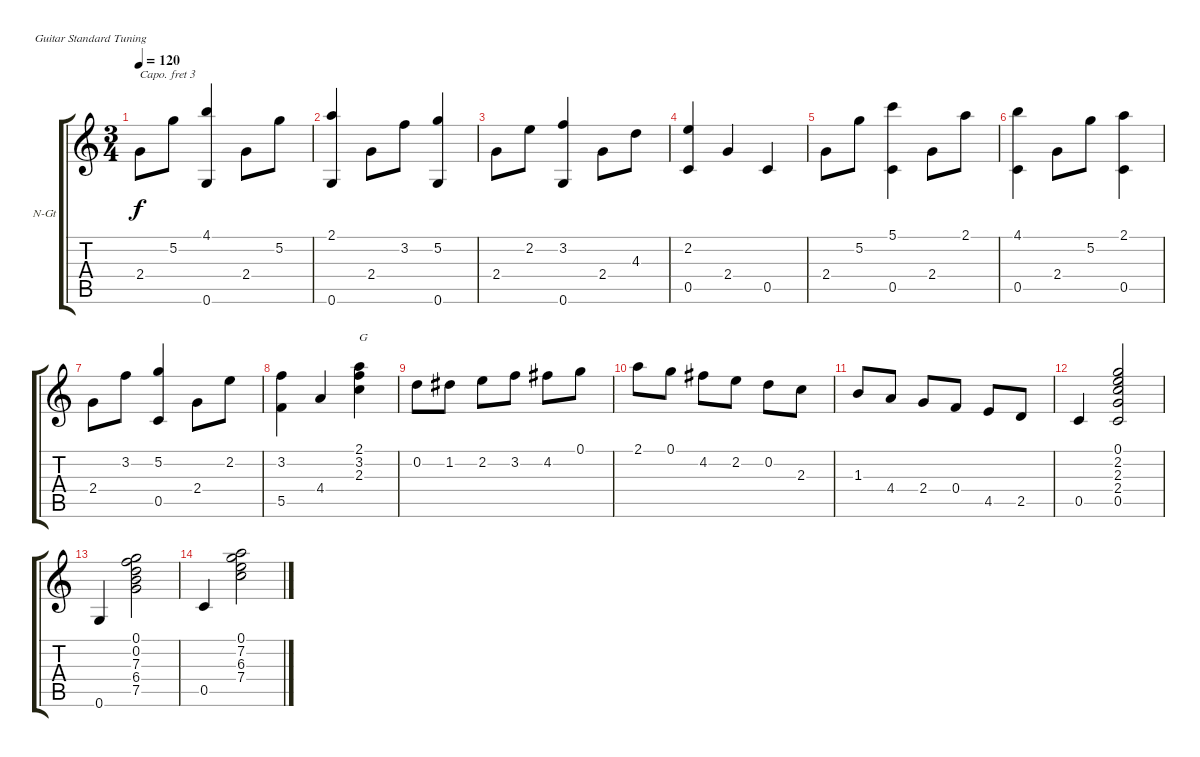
\bracketExtendMode groupsimilarinstruments
\firstSystemTrackNameOrientation horizontal
\otherSystemsTrackNameOrientation horizontal
\track ("Alegrias" "N-Gt") {instrument acousticguitarnylon}
\staff {score tabs}
\capo 3
\tuning (E4 B3 G3 D3 A2 E2)
\ts (3 4)
\tempo 120
\clef g2
\ks c
2.4.8{dy f} 5.2.8 (4.1 0.6).4 2.4.8 5.2.8 |
(2.1 0.6).4 2.4.8 3.2.8 (5.2 0.6).4 |
2.4.8 2.2.8 (3.2 0.6).4 2.4.8 4.3.8 |
(2.2 0.5).4 2.4.4 0.5.4 |
2.4.8 5.2.8 (5.1 0.5).4 2.4.8 2.1.8 |
(4.1 0.5).4 2.4.8 5.2.8 (2.1 0.5).4 |
2.4.8 3.2.8 (5.2 0.5).4 2.4.8 2.2.8 |
(3.2 5.5).4 4.4.4 (2.1 3.2 2.3).4{txt "G"} |
0.2.8 1.2.8 2.2.8 3.2.8 4.2.8 0.1.8 |
2.1.8 0.1.8 4.2.8 2.2.8 0.2.8 2.3.8 |
1.3.8 4.4.8 2.4.8 0.4.8 4.5.8 2.5.8 |
0.5.4 (0.1 2.2 2.3 2.4 0.5).2 |
0.6.4 (0.1 0.2 7.3 6.4 7.5).2 |
0.5.4 (0.1 7.2 6.3 7.4).2
